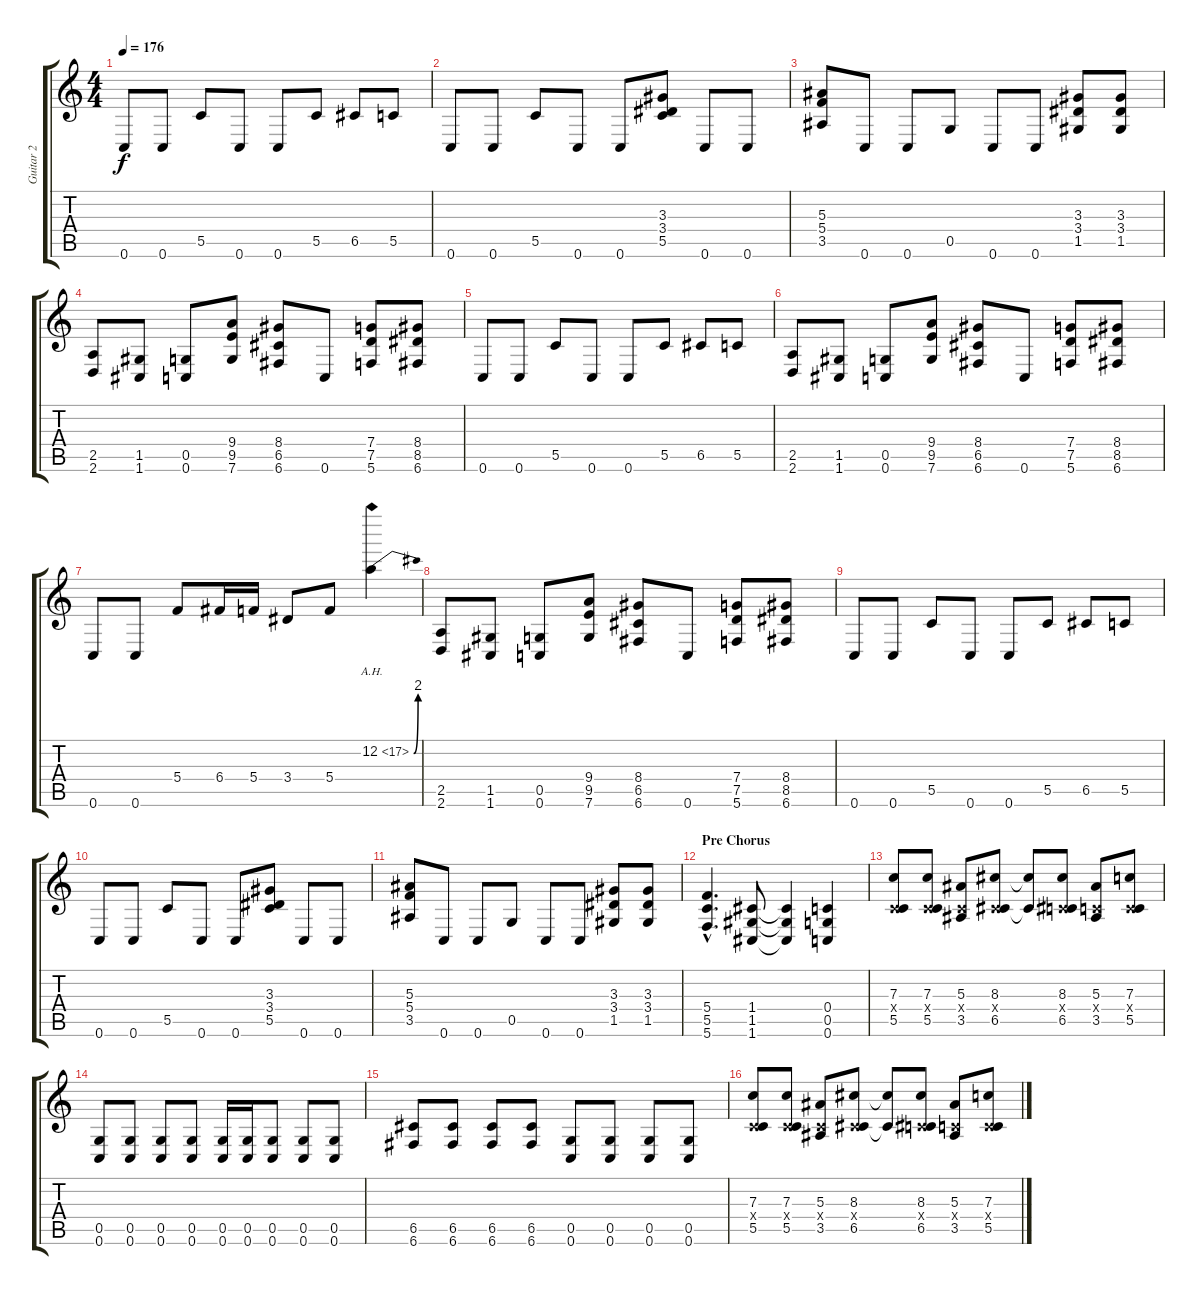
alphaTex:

\track ("Guitar 2" "Guitar 2") {instrument distortionguitar}
\staff {score tabs}
\tuning (D4 A3 F3 C3 G2 C2) {hide}
\ts (4 4)
\tempo 176
\clef g2
\ks c
0.6.8{dy f} 0.6.8 5.5.8 0.6.8 0.6.8 5.5.8 6.5.8 5.5.8 |
0.6.8 0.6.8 5.5.8 0.6.8 0.6.8 (3.3 3.4 5.5).8 0.6.8 0.6.8 |
(5.3 5.4 3.5).8 0.6.8 0.6.8 0.5.8 0.6.8 0.6.8 (3.3 3.4 1.5).8 (3.3 3.4 1.5).8 |
(2.5 2.6).8 (1.5 1.6).8 (0.5 0.6).8 (9.4 9.5 7.6).8 (8.4 6.5 6.6).8 0.6.8 (7.4 7.5 5.6).8 (8.4 8.5 6.6).8 |
0.6.8 0.6.8 5.5.8 0.6.8 0.6.8 5.5.8 6.5.8 5.5.8 |
(2.5 2.6).8 (1.5 1.6).8 (0.5 0.6).8 (9.4 9.5 7.6).8 (8.4 6.5 6.6).8 0.6.8 (7.4 7.5 5.6).8 (8.4 8.5 6.6).8 |
0.6.8 0.6.8 5.4.8 6.4.16 5.4.16 3.4.8 5.4.8 12.2{be (bend 0 0 60 8) ah 5}.4 |
(2.5 2.6).8 (1.5 1.6).8 (0.5 0.6).8 (9.4 9.5 7.6).8 (8.4 6.5 6.6).8 0.6.8 (7.4 7.5 5.6).8 (8.4 8.5 6.6).8 |
0.6.8 0.6.8 5.5.8 0.6.8 0.6.8 5.5.8 6.5.8 5.5.8 |
0.6.8 0.6.8 5.5.8 0.6.8 0.6.8 (3.3 3.4 5.5).8 0.6.8 0.6.8 |
(5.3 5.4 3.5).8 0.6.8 0.6.8 0.5.8 0.6.8 0.6.8 (3.3 3.4 1.5).8 (3.3 3.4 1.5).8 |
\section ("" "Pre Chorus")
(5.4{hac} 5.5{hac} 5.6{hac}).4{d} (1.4 1.5 1.6).8 (1.4{t} 1.5{t} 1.6{t}).4 (0.4 0.5 0.6).4 |
(7.3 0.4{x} 5.5).8 (7.3 0.4{x} 5.5).8 (5.3 0.4{x} 3.5).8 (8.3 0.4{x} 6.5).8 (8.3{t} 6.5{t}).8 (8.3 0.4{x} 6.5).8 (5.3 0.4{x} 3.5).8 (7.3 0.4{x} 5.5).8 |
(0.5 0.6).8 (0.5 0.6).8 (0.5 0.6).8 (0.5 0.6).8 (0.5 0.6).16 (0.5 0.6).16 (0.5 0.6).8 (0.5 0.6).8 (0.5 0.6).8 |
(6.5 6.6).8 (6.5 6.6).8 (6.5 6.6).8 (6.5 6.6).8 (0.5 0.6).8 (0.5 0.6).8 (0.5 0.6).8 (0.5 0.6).8 |
(7.3 0.4{x} 5.5).8 (7.3 0.4{x} 5.5).8 (5.3 0.4{x} 3.5).8 (8.3 0.4{x} 6.5).8 (8.3{t} 6.5{t}).8 (8.3 0.4{x} 6.5).8 (5.3 0.4{x} 3.5).8 (7.3 0.4{x} 5.5).8
